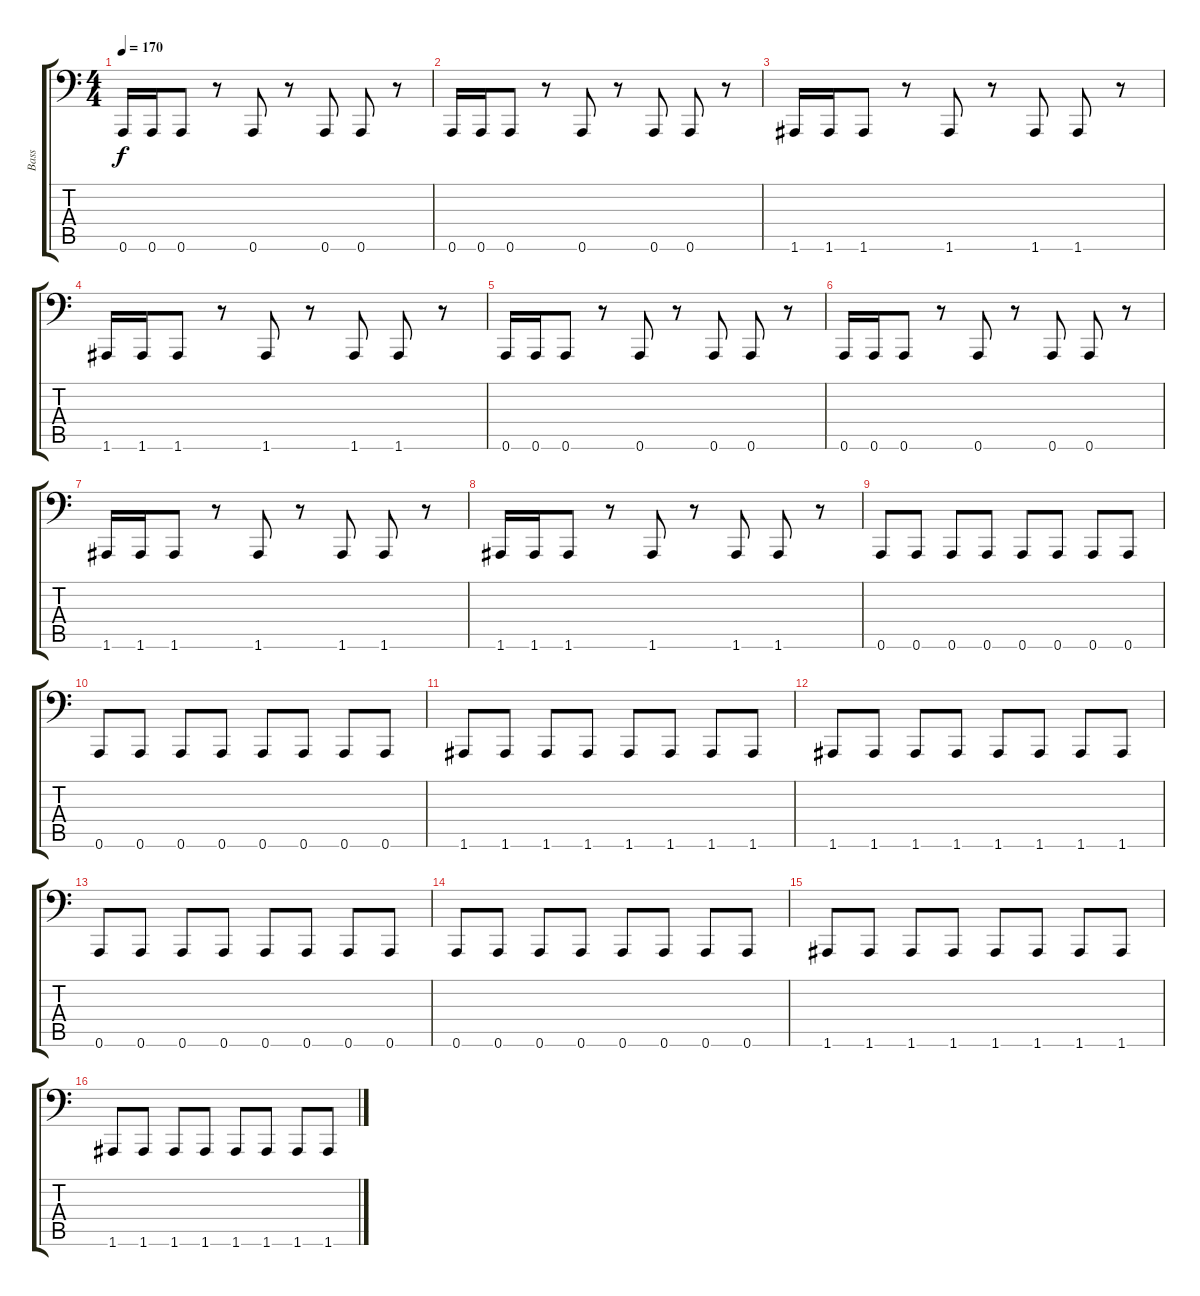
\track ("Bass" "Bass") {instrument electricbasspick}
\staff {score tabs}
\tuning (C3 G2 D2 A1 E1 A0) {hide}
\ts (4 4)
\tempo 170
\clef f4
\ks c
0.6.16{dy f} 0.6.16 0.6.8 r.8 0.6.8 r.8 0.6.8 0.6.8 r.8 |
0.6.16 0.6.16 0.6.8 r.8 0.6.8 r.8 0.6.8 0.6.8 r.8 |
1.6.16 1.6.16 1.6.8 r.8 1.6.8 r.8 1.6.8 1.6.8 r.8 |
1.6.16 1.6.16 1.6.8 r.8 1.6.8 r.8 1.6.8 1.6.8 r.8 |
0.6.16 0.6.16 0.6.8 r.8 0.6.8 r.8 0.6.8 0.6.8 r.8 |
0.6.16 0.6.16 0.6.8 r.8 0.6.8 r.8 0.6.8 0.6.8 r.8 |
1.6.16 1.6.16 1.6.8 r.8 1.6.8 r.8 1.6.8 1.6.8 r.8 |
1.6.16 1.6.16 1.6.8 r.8 1.6.8 r.8 1.6.8 1.6.8 r.8 |
0.6.8 0.6.8 0.6.8 0.6.8 0.6.8 0.6.8 0.6.8 0.6.8 |
0.6.8 0.6.8 0.6.8 0.6.8 0.6.8 0.6.8 0.6.8 0.6.8 |
1.6.8 1.6.8 1.6.8 1.6.8 1.6.8 1.6.8 1.6.8 1.6.8 |
1.6.8 1.6.8 1.6.8 1.6.8 1.6.8 1.6.8 1.6.8 1.6.8 |
0.6.8 0.6.8 0.6.8 0.6.8 0.6.8 0.6.8 0.6.8 0.6.8 |
0.6.8 0.6.8 0.6.8 0.6.8 0.6.8 0.6.8 0.6.8 0.6.8 |
1.6.8 1.6.8 1.6.8 1.6.8 1.6.8 1.6.8 1.6.8 1.6.8 |
1.6.8 1.6.8 1.6.8 1.6.8 1.6.8 1.6.8 1.6.8 1.6.8
